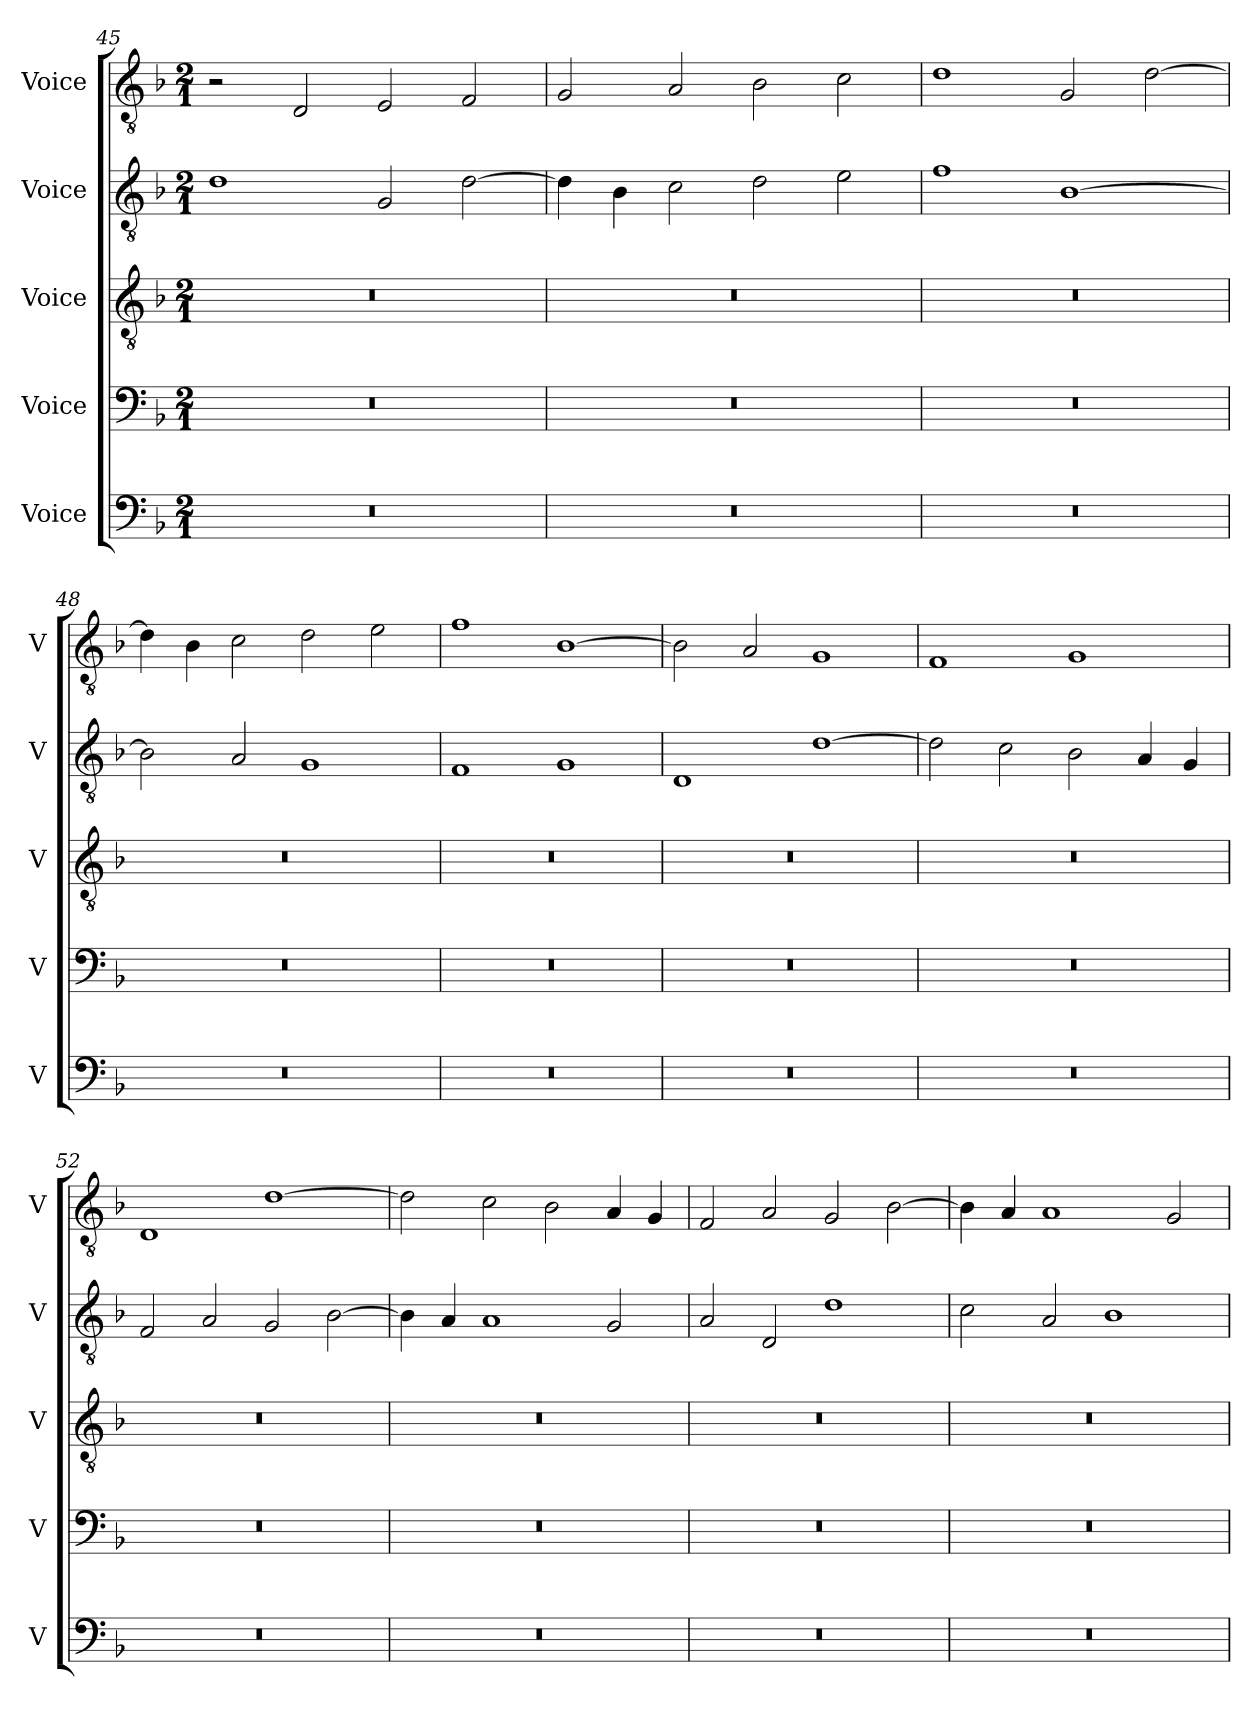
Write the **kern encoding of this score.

**kern	**kern	**kern	**kern	**kern
*part5	*part4	*part3	*part2	*part1
*staff5	*staff4	*staff3	*staff2	*staff1
*I"Voice	*I"Voice	*I"Voice	*I"Voice	*I"Voice
*I'V	*I'V	*I'V	*I'V	*I'V
*clefF4	*clefF4	*clefGv2	*clefGv2	*clefGv2
*k[b-]	*k[b-]	*k[b-]	*k[b-]	*k[b-]
*M2/1	*M2/1	*M2/1	*M2/1	*M2/1
=45	=45	=45	=45	=45
0r	0r	0r	1d	2r
.	.	.	.	2D/
.	.	.	2G/	2E/
.	.	.	[2d\	2F/
!!LO:LB:g=z
=46	=46	=46	=46	=46
0r	0r	0r	4d\]	2G/
.	.	.	4B-\	.
.	.	.	2c\	2A/
.	.	.	2d\	2B-\
.	.	.	2e\	2c\
=47	=47	=47	=47	=47
0r	0r	0r	1f	1d
.	.	.	[1B-	2G/
.	.	.	.	[2d\
=48	=48	=48	=48	=48
0r	0r	0r	2B-\]	4d\]
.	.	.	.	4B-\
.	.	.	2A/	2c\
.	.	.	1G	2d\
.	.	.	.	2e\
=49	=49	=49	=49	=49
0r	0r	0r	1F	1f
.	.	.	1G	[1B-
!!LO:PB:g=z
=50	=50	=50	=50	=50
0r	0r	0r	1D	2B-\]
.	.	.	.	2A/
.	.	.	[1d	1G
=51	=51	=51	=51	=51
0r	0r	0r	2d\]	1F
.	.	.	2c\	.
.	.	.	2B-\	1G
.	.	.	4A/	.
.	.	.	4G/	.
=52	=52	=52	=52	=52
0r	0r	0r	2F/	1D
.	.	.	2A/	.
.	.	.	2G/	[1d
.	.	.	[2B-\	.
=53	=53	=53	=53	=53
0r	0r	0r	4B-\]	2d\]
.	.	.	4A/	.
.	.	.	1A	2c\
.	.	.	.	2B-\
.	.	.	2G/	4A/
.	.	.	.	4G/
!!LO:LB:g=z
=54	=54	=54	=54	=54
0r	0r	0r	2A/	2F/
.	.	.	2D/	2A/
.	.	.	1d	2G/
.	.	.	.	[2B-\
=55	=55	=55	=55	=55
0r	0r	0r	2c\	4B-\]
.	.	.	.	4A/
.	.	.	2A/	1A
.	.	.	1B-	.
.	.	.	.	2G/
=	=	=	=	=
*-	*-	*-	*-	*-
